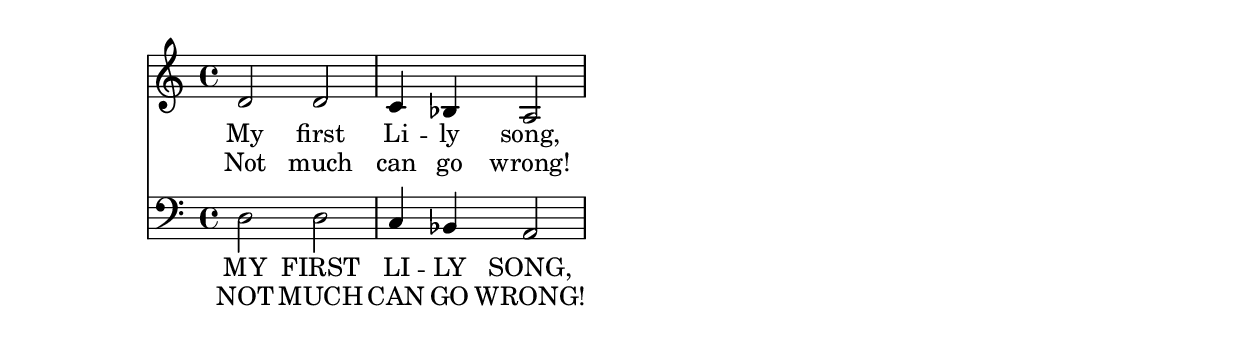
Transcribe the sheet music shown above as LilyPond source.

\header {
    
    texidoc = "newlyrics, multiple stanzas, multiple lyric voices."
    
}
\layout { ragged-right = ##t }
<<
    \new Staff \relative {
	d'2 d c4 bes a2 \break
    }
    \addlyrics {
	My first Li -- ly song,
    }
    \addlyrics {
	Not much can go wrong!
    }
    \new Staff \relative {
	\clef bass
	d2 d c4 bes a2 \break
    }
    \addlyrics {
	MY FIRST LI -- LY SONG,
    }
    \addlyrics {
	NOT MUCH CAN GO WRONG!
    }
>>

\version "2.10.0"
